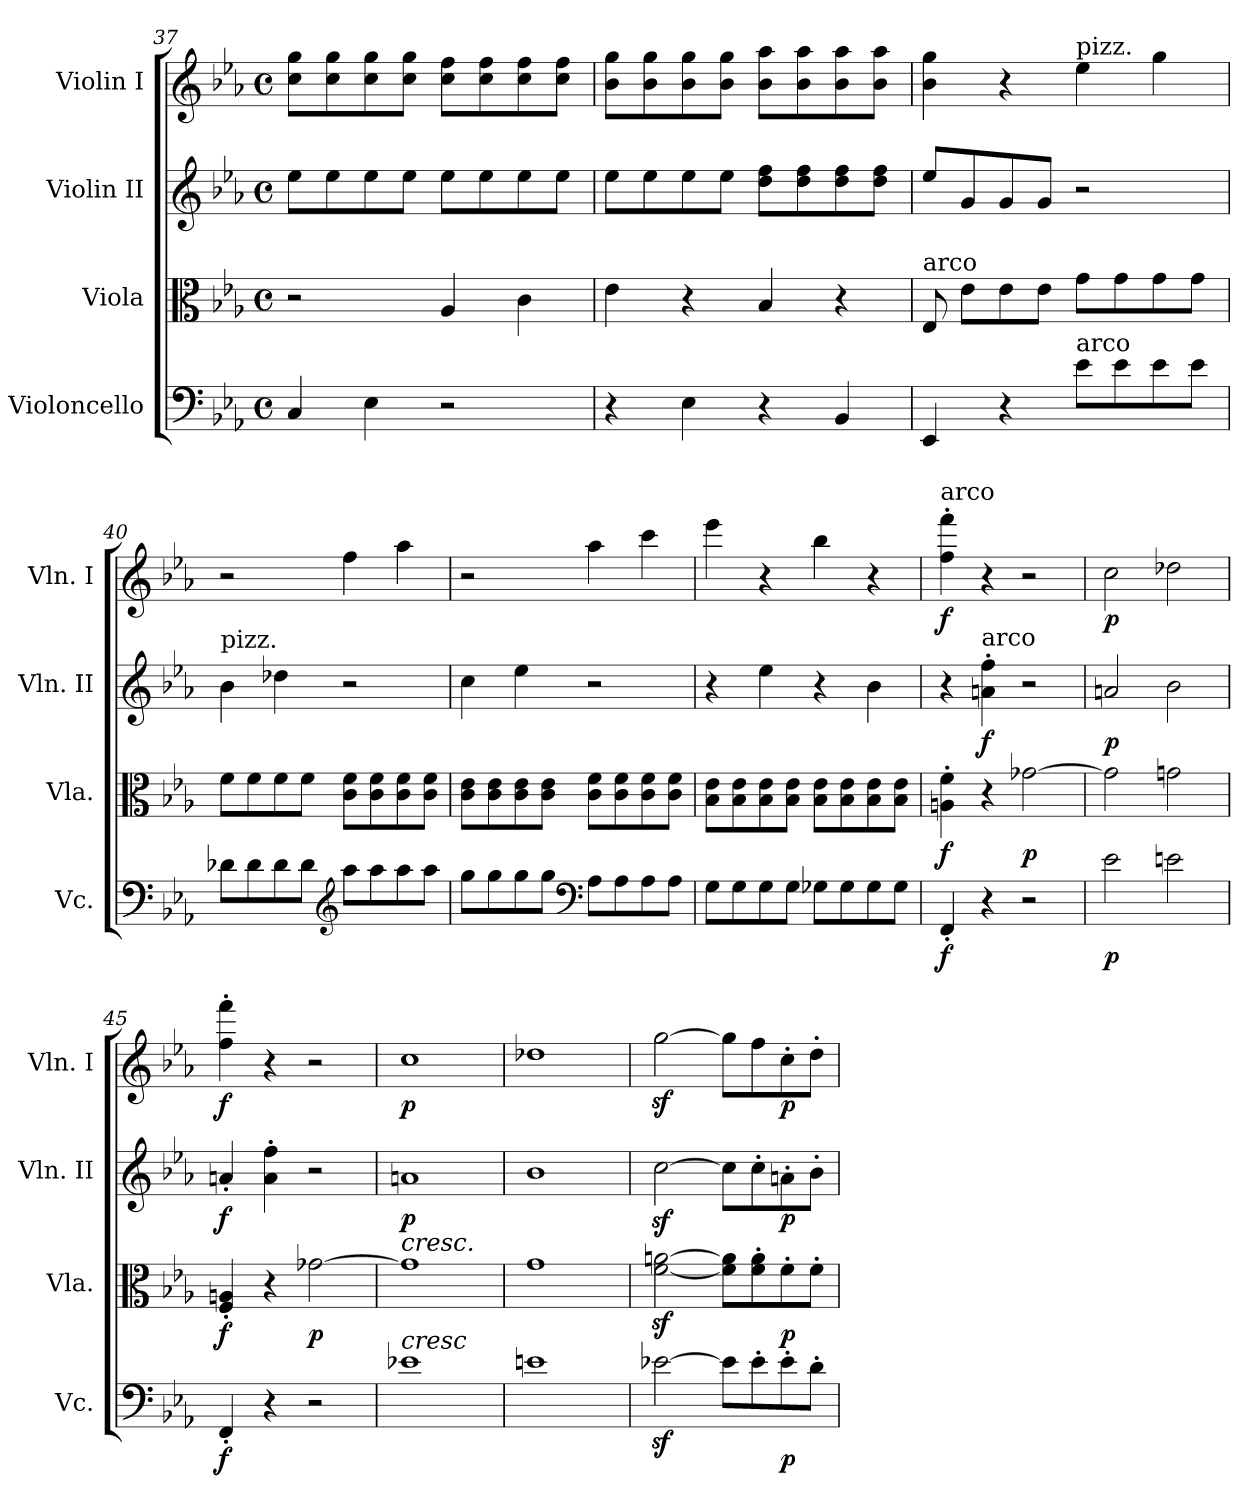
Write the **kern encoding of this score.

**kern	**dynam	**kern	**dynam	**kern	**dynam	**kern	**dynam
*part4	*part4	*part3	*part3	*part2	*part2	*part1	*part1
*staff4	*staff4	*staff3	*staff3	*staff2	*staff2	*staff1	*staff1
*I"Violoncello	*	*I"Viola	*	*I"Violin II	*	*I"Violin I	*
*I'Vc.	*	*I'Vla.	*	*I'Vln. II	*	*I'Vln. I	*
*clefF4	*	*clefC3	*	*clefG2	*	*clefG2	*
*k[b-e-a-]	*	*k[b-e-a-]	*	*k[b-e-a-]	*	*k[b-e-a-]	*
*E-:	*	*E-:	*	*E-:	*	*E-:	*
*M4/4	*	*M4/4	*	*M4/4	*	*M4/4	*
*met(c)	*	*met(c)	*	*met(c)	*	*met(c)	*
=37	=37	=37	=37	=37	=37	=37	=37
4C/	.	2r	.	8ee-\L	.	8cc\ 8gg\L	.
.	.	.	.	8ee-\	.	8cc\ 8gg\	.
4E-\	.	.	.	8ee-\	.	8cc\ 8gg\	.
.	.	.	.	8ee-\J	.	8cc\ 8gg\J	.
2r	.	4A-/	.	8ee-\L	.	8cc\ 8ff\L	.
.	.	.	.	8ee-\	.	8cc\ 8ff\	.
.	.	4c\	.	8ee-\	.	8cc\ 8ff\	.
.	.	.	.	8ee-\J	.	8cc\ 8ff\J	.
=38	=38	=38	=38	=38	=38	=38	=38
4r	.	4e-\	.	8ee-\L	.	8b-\ 8gg\L	.
.	.	.	.	8ee-\	.	8b-\ 8gg\	.
4E-\	.	4r	.	8ee-\	.	8b-\ 8gg\	.
.	.	.	.	8ee-\J	.	8b-\ 8gg\J	.
4r	.	4B-/	.	8dd\ 8ff\L	.	8b-\ 8aa-\L	.
.	.	.	.	8dd\ 8ff\	.	8b-\ 8aa-\	.
4BB-/	.	4r	.	8dd\ 8ff\	.	8b-\ 8aa-\	.
.	.	.	.	8dd\ 8ff\J	.	8b-\ 8aa-\J	.
=39	=39	=39	=39	=39	=39	=39	=39
!	!	!LO:TX:a:t=arco	!	!	!	!	!
4EE-/	.	8E-/	.	8ee-/L	.	4b-\ 4gg\	.
.	.	8e-\L	.	8g/	.	.	.
4r	.	8e-\	.	8g/	.	4r	.
.	.	8e-\J	.	8g/J	.	.	.
!	!	!	!	!	!	!LO:TX:a:t=pizz.	!
!LO:TX:a:t=arco	!	!	!	!	!	!	!
8e-\L	.	8g\L	.	2r	.	4ee-\	.
8e-\	.	8g\	.	.	.	.	.
8e-\	.	8g\	.	.	.	4gg\	.
8e-\J	.	8g\J	.	.	.	.	.
=40	=40	=40	=40	=40	=40	=40	=40
!	!	!	!	!LO:TX:a:t=pizz.	!	!	!
8d-X\L	.	8f\L	.	4b-\	.	2r	.
8d-\	.	8f\	.	.	.	.	.
8d-\	.	8f\	.	4dd-X\	.	.	.
8d-\J	.	8f\J	.	.	.	.	.
*clefG2	*	*	*	*	*	*	*
8aa-\L	.	8c\ 8f\L	.	2r	.	4ff\	.
8aa-\	.	8c\ 8f\	.	.	.	.	.
8aa-\	.	8c\ 8f\	.	.	.	4aa-\	.
8aa-\J	.	8c\ 8f\J	.	.	.	.	.
=41	=41	=41	=41	=41	=41	=41	=41
8gg\L	.	8c\ 8e-\L	.	4cc\	.	2r	.
8gg\	.	8c\ 8e-\	.	.	.	.	.
8gg\	.	8c\ 8e-\	.	4ee-\	.	.	.
8gg\J	.	8c\ 8e-\J	.	.	.	.	.
*clefF4	*	*	*	*	*	*	*
8A-\L	.	8c\ 8f\L	.	2r	.	4aa-\	.
8A-\	.	8c\ 8f\	.	.	.	.	.
8A-\	.	8c\ 8f\	.	.	.	4ccc\	.
8A-\J	.	8c\ 8f\J	.	.	.	.	.
=42	=42	=42	=42	=42	=42	=42	=42
8G\L	.	8B-\ 8e-\L	.	4r	.	4eee-\	.
8G\	.	8B-\ 8e-\	.	.	.	.	.
8G\	.	8B-\ 8e-\	.	4ee-\	.	4r	.
8G\J	.	8B-\ 8e-\J	.	.	.	.	.
8G-X\L	.	8B-\ 8e-\L	.	4r	.	4bb-\	.
8G-\	.	8B-\ 8e-\	.	.	.	.	.
8G-\	.	8B-\ 8e-\	.	4b-\	.	4r	.
8G-\J	.	8B-\ 8e-\J	.	.	.	.	.
=43	=43	=43	=43	=43	=43	=43	=43
!	!	!	!	!	!	!LO:TX:a:t=arco	!
!	!LO:DY:b	!	!LO:DY:b	!	!	!	!LO:DY:b
4FF'/	f	4An\' 4f\'	f	4r	.	4ff\' 4fff\'	f
!	!	!	!	!LO:TX:a:t=arco	!	!	!
!	!	!	!	!	!LO:DY:b	!	!
4r	.	4r	.	4an\' 4ff\'	f	4r	.
!	!	!	!LO:DY:b	!	!	!	!
2r	.	[2g-X\	p	2r	.	2r	.
=44	=44	=44	=44	=44	=44	=44	=44
!	!LO:DY:b	!	!	!	!LO:DY:b	!	!LO:DY:b
2e-\	p	2g-\]	.	2an/	p	2cc\	p
2en\	.	2gn\	.	2b-\	.	2dd-X\	.
=45	=45	=45	=45	=45	=45	=45	=45
!	!LO:DY:b	!	!LO:DY:b	!	!LO:DY:b	!	!LO:DY:b
4FF'/	f	4F/' 4An/'	f	4an'/	f	4ff\' 4fff\'	f
4r	.	4r	.	4a\' 4ff\'	.	4r	.
!	!	!	!LO:DY:b	!	!	!	!
2r	.	[2g-X\	p	2r	.	2r	.
=46	=46	=46	=46	=46	=46	=46	=46
!	!	!LO:TX:a:i:t=cresc.	!	!	!	!	!
!LO:TX:a:i:t=cresc	!	!	!	!	!	!	!
!	!	!	!	!	!LO:DY:b	!	!LO:DY:b
1e-X	.	1g-]	.	1an	p	1cc	p
=47	=47	=47	=47	=47	=47	=47	=47
1en	.	1g	.	1b-	.	1dd-X	.
=48	=48	=48	=48	=48	=48	=48	=48
[2e-Xz<\	.	[2f\z< [2an\z<	.	[2ccz<\	.	[2ggz<\	.
8e-\L]	.	8f\] 8a\]L	.	8cc\L]	.	8gg\L]	.
8e-'\	.	8f\' 8a\'	.	8cc'\	.	8ff\	.
!	!LO:DY:b	!	!LO:DY:b	!	!LO:DY:b	!	!LO:DY:b
8e-'\	p	8f'\	p	8an'\	p	8cc'\	p
8d'\J	.	8f'\J	.	8b-'\J	.	8dd'\J	.
=	=	=	=	=	=	=	=
*-	*-	*-	*-	*-	*-	*-	*-
